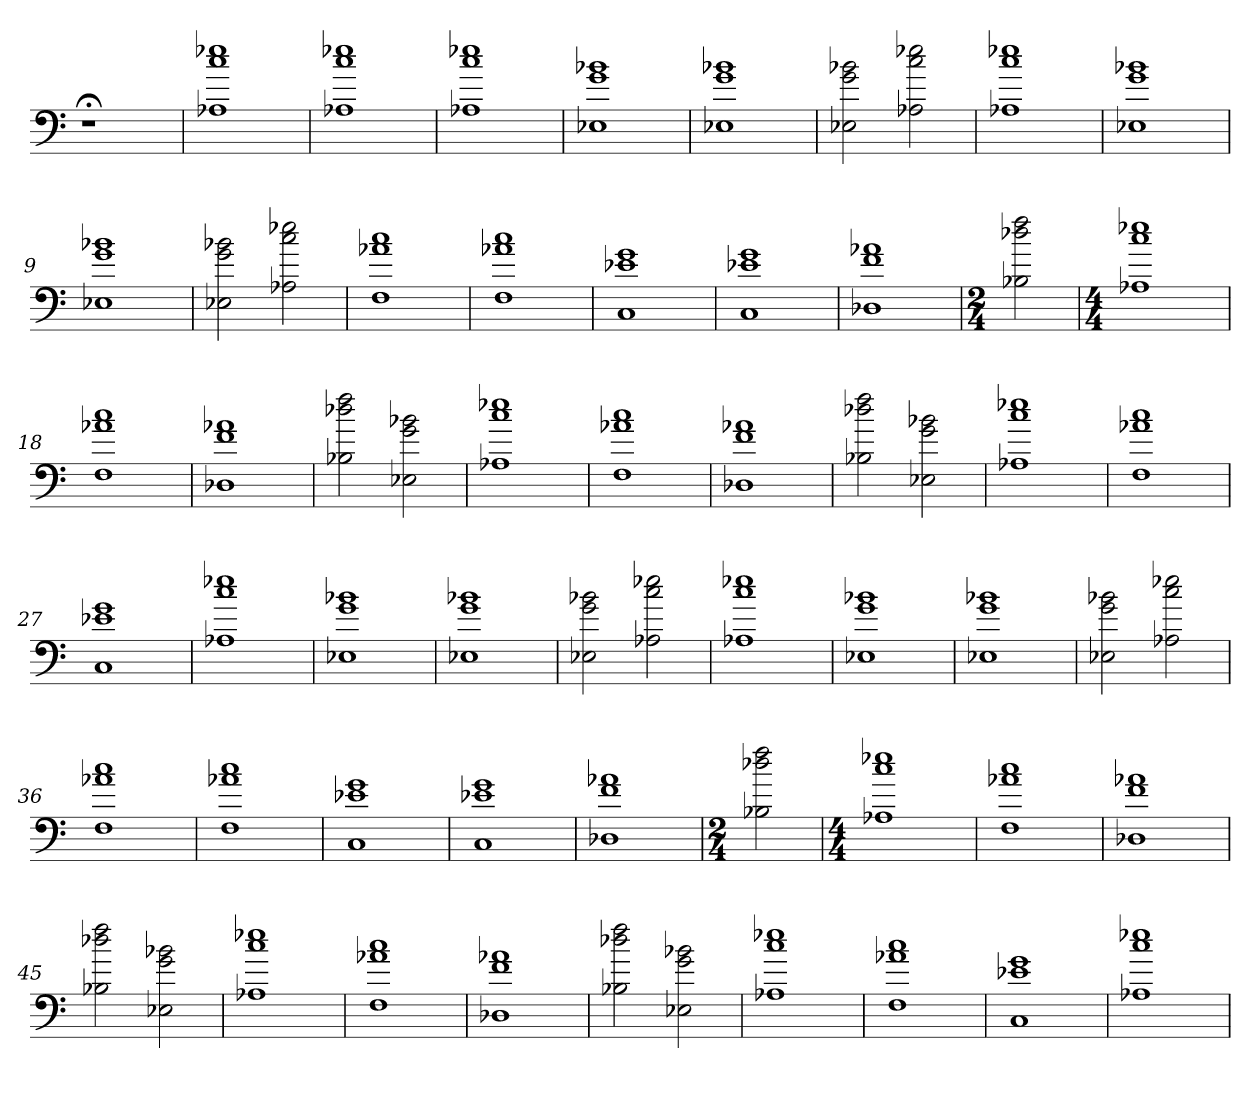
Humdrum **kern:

**kern
*part1
*staff1
=
1r;<
=1
1A-X 1cc 1ee-X
=2
1A-X 1cc 1ee-X
=3
1A-X 1cc 1ee-X
=4
1E-X 1g 1b-X
=5
1E-X 1g 1b-X
=6
2E-X 2g 2b-X
2A-X 2cc 2ee-X
=7
1A-X 1cc 1ee-X
=8
1E-X 1g 1b-X
=9
1E-X 1g 1b-X
=10
2E-X 2g 2b-X
2A-X 2cc 2ee-X
=11
1F 1a-X 1cc
=12
1F 1a-X 1cc
=13
1C 1e-X 1g
=14
1C 1e-X 1g
=15
1D-X 1f 1a-X
=16
*M2/4
2B-X 2dd-X 2ff
=17
*M4/4
1A-X 1cc 1ee-X
=18
1F 1a-X 1cc
=19
1D-X 1f 1a-X
=20
2B-X 2dd-X 2ff
2E-X 2g 2b-X
=21
1A-X 1cc 1ee-X
=22
1F 1a-X 1cc
=23
1D-X 1f 1a-X
=24
2B-X 2dd-X 2ff
2E-X 2g 2b-X
=25
1A-X 1cc 1ee-X
=26
1F 1a-X 1cc
=27
1C 1e-X 1g
=28
1A-X 1cc 1ee-X
=29
1E-X 1g 1b-X
=30
1E-X 1g 1b-X
=31
2E-X 2g 2b-X
2A-X 2cc 2ee-X
=32
1A-X 1cc 1ee-X
=33
1E-X 1g 1b-X
=34
1E-X 1g 1b-X
=35
2E-X 2g 2b-X
2A-X 2cc 2ee-X
=36
1F 1a-X 1cc
=37
1F 1a-X 1cc
=38
1C 1e-X 1g
=39
1C 1e-X 1g
=40
1D-X 1f 1a-X
=41
*M2/4
2B-X 2dd-X 2ff
=42
*M4/4
1A-X 1cc 1ee-X
=43
1F 1a-X 1cc
=44
1D-X 1f 1a-X
=45
2B-X 2dd-X 2ff
2E-X 2g 2b-X
=46
1A-X 1cc 1ee-X
=47
1F 1a-X 1cc
=48
1D-X 1f 1a-X
=49
2B-X 2dd-X 2ff
2E-X 2g 2b-X
=50
1A-X 1cc 1ee-X
=51
1F 1a-X 1cc
=52
1C 1e-X 1g
=53
1A-X 1cc 1ee-X
=
*-
